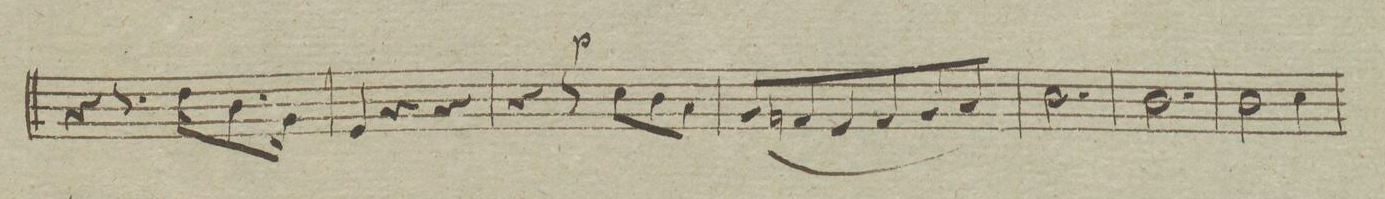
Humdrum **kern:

**kern	**dynam
*I"Basso	*
*clefF4	*
*k[b-e-a-]	*
*M3/4	*
4r	.
8.r	.
16F\KL	.
8.D\	.
16BB-\Jk	.
=38	=38
4GG/	.
4r	.
4r	.
=39	=39
4r	.
8r	p
8E-\L	.
8D\	.
8C\J	.
=40	=40
(8BB-/L	.
8AAn/	.
8GG/	.
8AA/	.
8BB-/	.
8C/J)	.
=41	=41
2.D\	.
=42	=42
2.D\	.
=43	=43
2D\	.
4E-\	.
=44	=44
*-	*-
